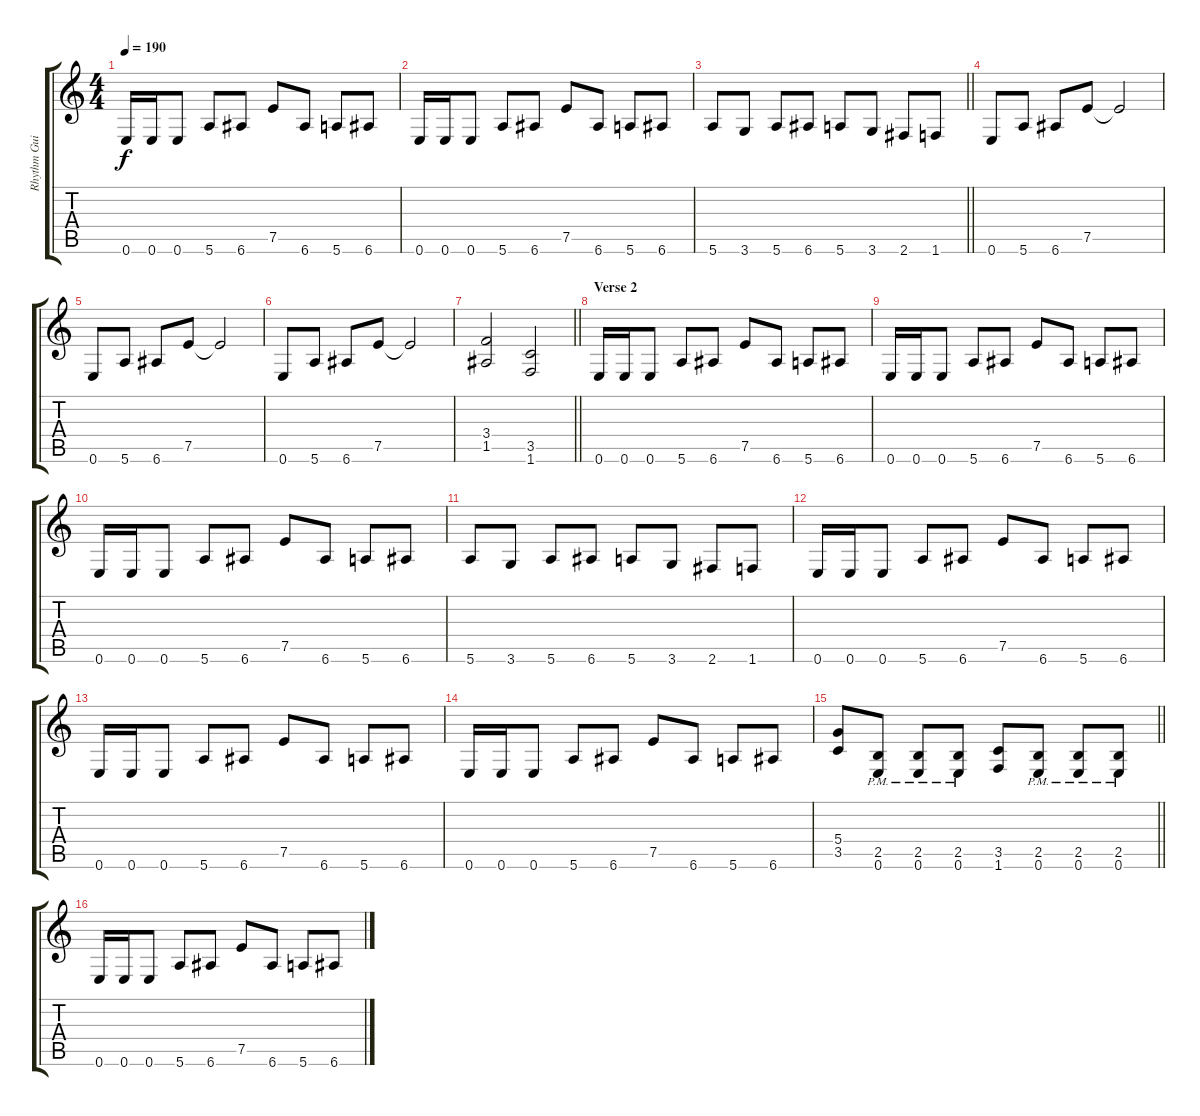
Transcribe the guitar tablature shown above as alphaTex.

\track ("Rhythm Guitar Right" "Rhythm Gui") {instrument overdrivenguitar}
\staff {score tabs}
\tuning (E4 B3 G3 D3 A2 E2) {hide}
\ts (4 4)
\tempo 190
\clef g2
\ks c
0.6.16{dy f} 0.6.16 0.6.8 5.6.8 6.6.8 7.5.8 6.6.8 5.6.8 6.6.8 |
0.6.16 0.6.16 0.6.8 5.6.8 6.6.8 7.5.8 6.6.8 5.6.8 6.6.8 |
\barLineRight lightlight
5.6.8 3.6.8 5.6.8 6.6.8 5.6.8 3.6.8 2.6.8 1.6.8 |
\section ("" "")
0.6.8 5.6.8 6.6.8 7.5.8 7.5{t}.2 |
0.6.8 5.6.8 6.6.8 7.5.8 7.5{t}.2 |
0.6.8 5.6.8 6.6.8 7.5.8 7.5{t}.2 |
\barLineRight lightlight
(3.4 1.5).2 (3.5 1.6).2 |
\section ("" "Verse 2")
0.6.16 0.6.16 0.6.8 5.6.8 6.6.8 7.5.8 6.6.8 5.6.8 6.6.8 |
0.6.16 0.6.16 0.6.8 5.6.8 6.6.8 7.5.8 6.6.8 5.6.8 6.6.8 |
0.6.16 0.6.16 0.6.8 5.6.8 6.6.8 7.5.8 6.6.8 5.6.8 6.6.8 |
5.6.8 3.6.8 5.6.8 6.6.8 5.6.8 3.6.8 2.6.8 1.6.8 |
0.6.16 0.6.16 0.6.8 5.6.8 6.6.8 7.5.8 6.6.8 5.6.8 6.6.8 |
0.6.16 0.6.16 0.6.8 5.6.8 6.6.8 7.5.8 6.6.8 5.6.8 6.6.8 |
0.6.16 0.6.16 0.6.8 5.6.8 6.6.8 7.5.8 6.6.8 5.6.8 6.6.8 |
\barLineRight lightlight
(5.4 3.5).8 (2.5{pm} 0.6).8 (2.5{pm} 0.6).8 (2.5{pm} 0.6).8 (3.5 1.6).8 (2.5{pm} 0.6).8 (2.5{pm} 0.6).8 (2.5{pm} 0.6).8 |
0.6.16 0.6.16 0.6.8 5.6.8 6.6.8 7.5.8 6.6.8 5.6.8 6.6.8
